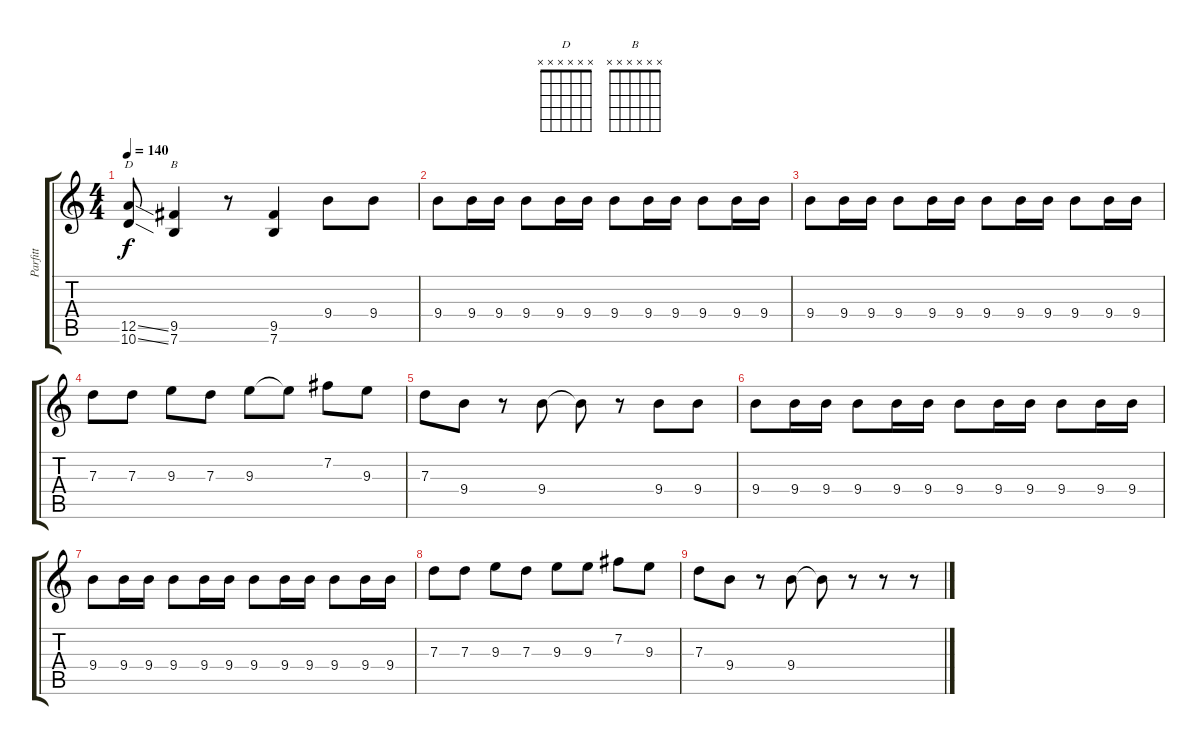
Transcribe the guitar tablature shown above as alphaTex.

\track ("Parfitt" "Parfitt") {instrument distortionguitar}
\staff {score tabs}
\tuning (E4 B3 G3 D3 A2 E2) {hide}
\chord ("D" x x x x x x)
\chord ("B" x x x x x x)
\ts (4 4)
\tempo 140
\clef g2
\ks c
(12.5{ss} 10.6{ss}).8{ch "D" dy f} (9.5 7.6).4{ch "B"} r.8 (9.5 7.6).4 9.4.8 9.4.8 |
9.4.8 9.4.16 9.4.16 9.4.8 9.4.16 9.4.16 9.4.8 9.4.16 9.4.16 9.4.8 9.4.16 9.4.16 |
9.4.8 9.4.16 9.4.16 9.4.8 9.4.16 9.4.16 9.4.8 9.4.16 9.4.16 9.4.8 9.4.16 9.4.16 |
7.3.8 7.3.8 9.3.8 7.3.8 9.3.8 9.3{t}.8 7.2.8 9.3.8 |
7.3.8 9.4.8 r.8 9.4.8 9.4{t}.8 r.8 9.4.8 9.4.8 |
9.4.8 9.4.16 9.4.16 9.4.8 9.4.16 9.4.16 9.4.8 9.4.16 9.4.16 9.4.8 9.4.16 9.4.16 |
9.4.8 9.4.16 9.4.16 9.4.8 9.4.16 9.4.16 9.4.8 9.4.16 9.4.16 9.4.8 9.4.16 9.4.16 |
7.3.8 7.3.8 9.3.8 7.3.8 9.3.8 9.3.8 7.2.8 9.3.8 |
7.3.8 9.4.8 r.8 9.4.8 9.4{t}.8 r.8 r.8 r.8
